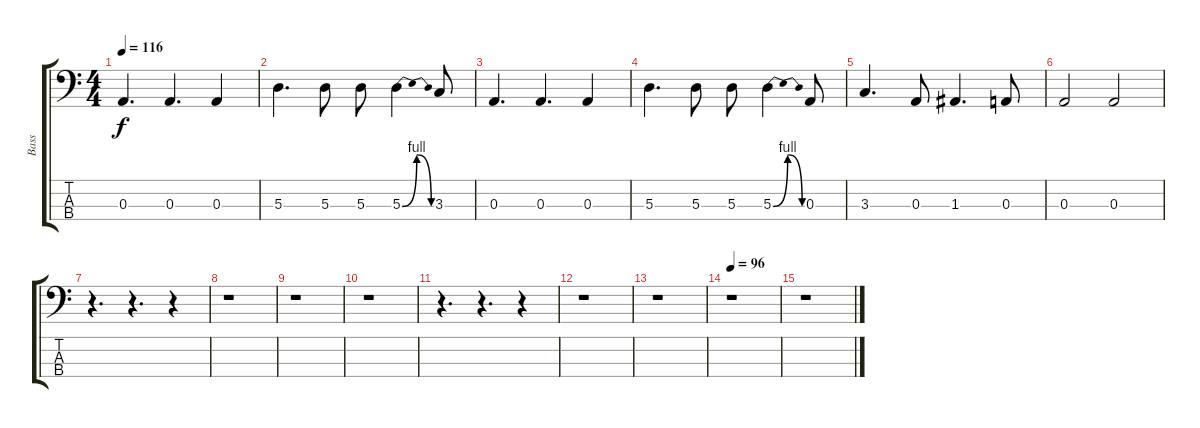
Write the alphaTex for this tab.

\track ("Bass" "Bass") {instrument electricbasspick}
\staff {score tabs}
\tuning (G2 D2 A1 E1) {hide}
\ts (4 4)
\tempo 116
\clef f4
\ks c
0.3.4{d dy f} 0.3.4{d} 0.3.4 |
5.3.4{d} 5.3.8 5.3.8 5.3{be (bendrelease 0 0 30 4 30 4 60 0)}.4 3.3.8 |
0.3.4{d} 0.3.4{d} 0.3.4 |
5.3.4{d} 5.3.8 5.3.8 5.3{be (bendrelease 0 0 30 4 30 4 60 0)}.4 0.3.8 |
3.3.4{d} 0.3.8 1.3.4{d} 0.3.8 |
0.3.2 0.3.2 |
r.4{d} r.4{d} r.4 |
r.1 |
r.1 |
r.1 |
r.4{d} r.4{d} r.4 |
r.1 |
r.1 |
\tempo 96
r.1 |
r.1
